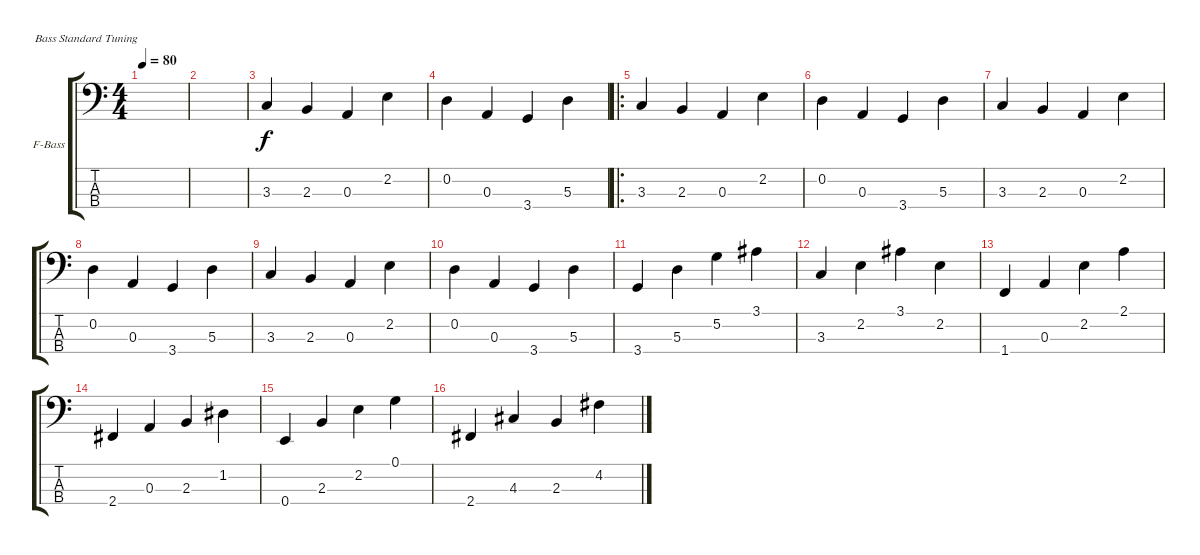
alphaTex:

\defaultSystemsLayout 4
\bracketExtendMode groupsimilarinstruments
\firstSystemTrackNameOrientation horizontal
\otherSystemsTrackNameOrientation horizontal
\track ("Fretless Bass" "F-Bass") {instrument fretlessbass}
\staff {score tabs}
\tuning (G2 D2 A1 E1)
\ts (4 4)
\tempo 80
\clef f4
\ks c
|
|
3.3.4 2.3.4 0.3.4 2.2.4 |
0.2.4 0.3.4 3.4.4 5.3.4 |
\ro
3.3.4 2.3.4 0.3.4 2.2.4 |
0.2.4 0.3.4 3.4.4 5.3.4 |
3.3.4 2.3.4 0.3.4 2.2.4 |
0.2.4 0.3.4 3.4.4 5.3.4 |
3.3.4 2.3.4 0.3.4 2.2.4 |
0.2.4 0.3.4 3.4.4 5.3.4 |
3.4.4 5.3.4 5.2.4 3.1.4 |
3.3.4 2.2.4 3.1.4 2.2.4 |
1.4.4 0.3.4 2.2.4 2.1.4 |
2.4.4 0.3.4 2.3.4 1.2.4 |
0.4.4 2.3.4 2.2.4 0.1.4 |
2.4.4 4.3.4 2.3.4 4.2.4
